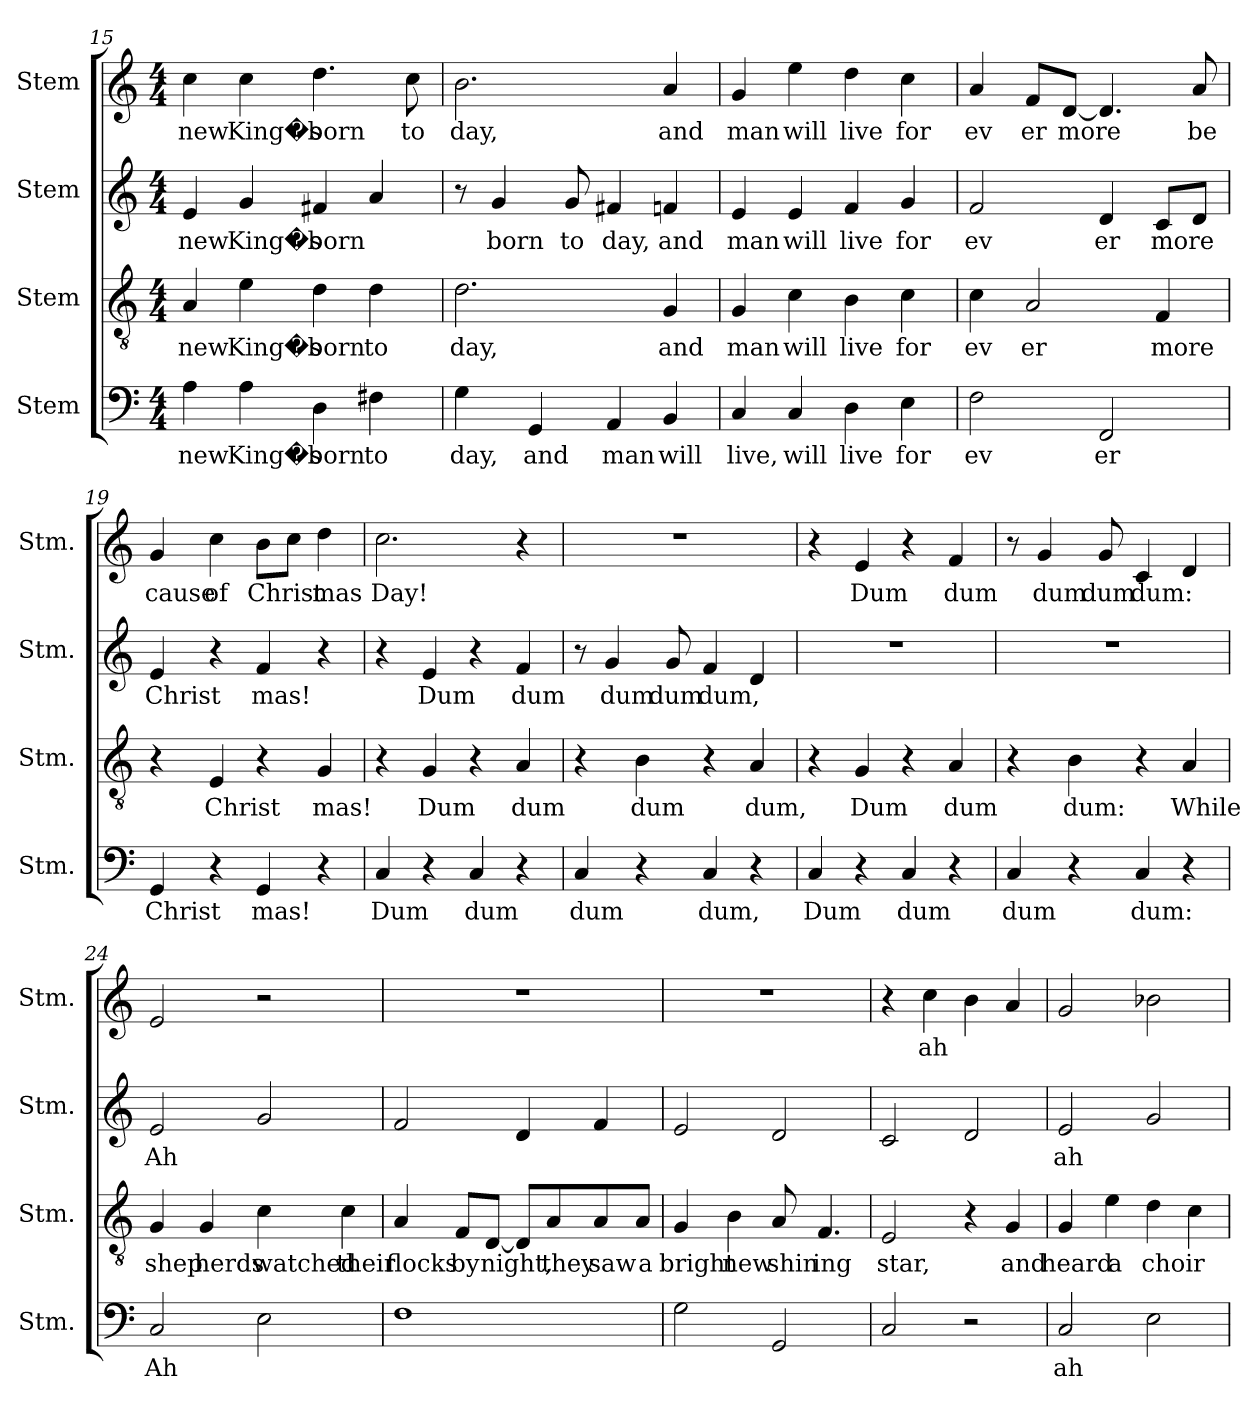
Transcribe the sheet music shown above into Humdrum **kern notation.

**kern	**text	**kern	**text	**kern	**text	**kern	**text
*part4	*part4	*part3	*part3	*part2	*part2	*part1	*part1
*staff4	*staff4	*staff3	*staff3	*staff2	*staff2	*staff1	*staff1
*I"Stem	*	*I"Stem	*	*I"Stem	*	*I"Stem	*
*I'Stm.	*	*I'Stm.	*	*I'Stm.	*	*I'Stm.	*
*clefF4	*	*clefGv2	*	*clefG2	*	*clefG2	*
*k[]	*	*k[]	*	*k[]	*	*k[]	*
*M4/4	*	*M4/4	*	*M4/4	*	*M4/4	*
=15	=15	=15	=15	=15	=15	=15	=15
!	!LO:LY:b	!	!LO:LY:b	!	!LO:LY:b	!	!LO:LY:b
4A\	new	4A/	new	4e/	new	4cc\	new
!	!LO:LY:b	!	!LO:LY:b	!	!LO:LY:b	!	!LO:LY:b
4A\	King�s	4e\	King�s	4g/	King�s	4cc\	King�s
!	!LO:LY:b	!	!LO:LY:b	!	!LO:LY:b	!	!LO:LY:b
4D\	born	4d\	born	4f#X/	born	4.dd\	born
!	!LO:LY:b	!	!LO:LY:b	!	!	!	!
4F#X\	to	4d\	to	4a/	.	.	.
!	!	!	!	!	!	!	!LO:LY:b
.	.	.	.	.	.	8cc\	to
!!LO:LB:g=z
=16	=16	=16	=16	=16	=16	=16	=16
!	!LO:LY:b	!	!LO:LY:b	!	!	!	!LO:LY:b
4G\	day,	2.d\	day,	8r	.	2.b\	day,
!	!	!	!	!	!LO:LY:b	!	!
.	.	.	.	4g/	born	.	.
!	!LO:LY:b	!	!	!	!	!	!
4GG/	and	.	.	.	.	.	.
!	!	!	!	!	!LO:LY:b	!	!
.	.	.	.	8g/	to	.	.
!	!LO:LY:b	!	!	!	!LO:LY:b	!	!
4AA/	man	.	.	4f#X/	day,	.	.
!	!LO:LY:b	!	!LO:LY:b	!	!LO:LY:b	!	!LO:LY:b
4BB/	will	4G/	and	4fn/	and	4a/	and
=17	=17	=17	=17	=17	=17	=17	=17
!	!LO:LY:b	!	!LO:LY:b	!	!LO:LY:b	!	!LO:LY:b
4C/	live,	4G/	man	4e/	man	4g/	man
!	!LO:LY:b	!	!LO:LY:b	!	!LO:LY:b	!	!LO:LY:b
4C/	will	4c\	will	4e/	will	4ee\	will
!	!LO:LY:b	!	!LO:LY:b	!	!LO:LY:b	!	!LO:LY:b
4D\	live	4B\	live	4f/	live	4dd\	live
!	!LO:LY:b	!	!LO:LY:b	!	!LO:LY:b	!	!LO:LY:b
4E\	for	4c\	for	4g/	for	4cc\	for
=18	=18	=18	=18	=18	=18	=18	=18
!	!LO:LY:b	!	!LO:LY:b	!	!LO:LY:b	!	!LO:LY:b
2F\	ev	4c\	ev	2f/	ev	4a/	ev
!	!	!	!LO:LY:b	!	!	!	!LO:LY:b
.	.	2A/	er	.	.	8f/L	er
!	!	!	!	!	!	!	!LO:LY:b
.	.	.	.	.	.	[8d/J	more
!	!LO:LY:b	!	!	!	!LO:LY:b	!	!
2FF/	er	.	.	4d/	er	4.d/]	.
!	!	!	!LO:LY:b	!	!LO:LY:b	!	!
.	.	4F/	more	8c/L	more	.	.
!	!	!	!	!	!	!	!LO:LY:b
.	.	.	.	8d/J	.	8a/	be
!!LO:LB:g=z
=19	=19	=19	=19	=19	=19	=19	=19
!	!LO:LY:b	!	!	!	!LO:LY:b	!	!LO:LY:b
4GG/	Christ	4r	.	4e/	Christ	4g/	cause
!	!	!	!LO:LY:b	!	!	!	!LO:LY:b
4r	.	4E/	Christ	4r	.	4cc\	of
!	!LO:LY:b	!	!	!	!LO:LY:b	!	!LO:LY:b
4GG/	mas!	4r	.	4f/	mas!	8b\L	Christ
.	.	.	.	.	.	8cc\J	.
!	!	!	!LO:LY:b	!	!	!	!LO:LY:b
4r	.	4G/	mas!	4r	.	4dd\	mas
=20	=20	=20	=20	=20	=20	=20	=20
!	!LO:LY:b	!	!	!	!	!	!LO:LY:b
4C/	Dum	4r	.	4r	.	2.cc\	Day!
!	!	!	!LO:LY:b	!	!LO:LY:b	!	!
4r	.	4G/	Dum	4e/	Dum	.	.
!	!LO:LY:b	!	!	!	!	!	!
4C/	dum	4r	.	4r	.	.	.
!	!	!	!LO:LY:b	!	!LO:LY:b	!	!
4r	.	4A/	dum	4f/	dum	4r	.
=21	=21	=21	=21	=21	=21	=21	=21
!	!LO:LY:b	!	!	!	!	!	!
4C/	dum	4r	.	8r	.	1r	.
!	!	!	!	!	!LO:LY:b	!	!
.	.	.	.	4g/	dum	.	.
!	!	!	!LO:LY:b	!	!	!	!
4r	.	4B\	dum	.	.	.	.
!	!	!	!	!	!LO:LY:b	!	!
.	.	.	.	8g/	dum	.	.
!	!LO:LY:b	!	!	!	!LO:LY:b	!	!
4C/	dum,	4r	.	4f/	dum,	.	.
!	!	!	!LO:LY:b	!	!	!	!
4r	.	4A/	dum,	4d/	.	.	.
=22	=22	=22	=22	=22	=22	=22	=22
!	!LO:LY:b	!	!	!	!	!	!
4C/	Dum	4r	.	1r	.	4r	.
!	!	!	!LO:LY:b	!	!	!	!LO:LY:b
4r	.	4G/	Dum	.	.	4e/	Dum
!	!LO:LY:b	!	!	!	!	!	!
4C/	dum	4r	.	.	.	4r	.
!	!	!	!LO:LY:b	!	!	!	!LO:LY:b
4r	.	4A/	dum	.	.	4f/	dum
!!LO:PB:g=z
=23	=23	=23	=23	=23	=23	=23	=23
!	!LO:LY:b	!	!	!	!	!	!
4C/	dum	4r	.	1r	.	8r	.
!	!	!	!	!	!	!	!LO:LY:b
.	.	.	.	.	.	4g/	dum
!	!	!	!LO:LY:b	!	!	!	!
4r	.	4B\	dum:	.	.	.	.
!	!	!	!	!	!	!	!LO:LY:b
.	.	.	.	.	.	8g/	dum
!	!LO:LY:b	!	!	!	!	!	!LO:LY:b
4C/	dum:	4r	.	.	.	4c/	dum:
!	!	!	!LO:LY:b	!	!	!	!
4r	.	4A/	While	.	.	4d/	.
=24	=24	=24	=24	=24	=24	=24	=24
!	!LO:LY:b	!	!LO:LY:b	!	!LO:LY:b	!	!
2C/	Ah	4G/	shep	2e/	Ah	2e/	.
!	!	!	!LO:LY:b	!	!	!	!
.	.	4G/	herds	.	.	.	.
!	!	!	!LO:LY:b	!	!	!	!
2E\	.	4c\	watched	2g/	.	2r	.
!	!	!	!LO:LY:b	!	!	!	!
.	.	4c\	their	.	.	.	.
=25	=25	=25	=25	=25	=25	=25	=25
!	!	!	!LO:LY:b	!	!	!	!
1F	.	4A/	flocks	2f/	.	1r	.
!	!	!	!LO:LY:b	!	!	!	!
.	.	8F/L	by	.	.	.	.
!	!	!	!LO:LY:b	!	!	!	!
.	.	[8D/J	night,	.	.	.	.
.	.	8D/L]	.	4d/	.	.	.
!	!	!	!LO:LY:b	!	!	!	!
.	.	8A/	they	.	.	.	.
!	!	!	!LO:LY:b	!	!	!	!
.	.	8A/	saw	4f/	.	.	.
!	!	!	!LO:LY:b	!	!	!	!
.	.	8A/J	a	.	.	.	.
!!LO:LB:g=z
=26	=26	=26	=26	=26	=26	=26	=26
!	!	!	!LO:LY:b	!	!	!	!
2G\	.	4G/	bright	2e/	.	1r	.
!	!	!	!LO:LY:b	!	!	!	!
.	.	4B\	new	.	.	.	.
!	!	!	!LO:LY:b	!	!	!	!
2GG/	.	8A/	shin	2d/	.	.	.
!	!	!	!LO:LY:b	!	!	!	!
.	.	4.F/	ing	.	.	.	.
=27	=27	=27	=27	=27	=27	=27	=27
!	!	!	!LO:LY:b	!	!	!	!
2C/	.	2E/	star,	2c/	.	4r	.
!	!	!	!	!	!	!	!LO:LY:b
.	.	.	.	.	.	4cc\	ah
2r	.	4r	.	2d/	.	4b\	.
!	!	!	!LO:LY:b	!	!	!	!
.	.	4G/	and	.	.	4a/	.
=28	=28	=28	=28	=28	=28	=28	=28
!	!LO:LY:b	!	!LO:LY:b	!	!LO:LY:b	!	!
2C/	ah	4G/	heard	2e/	ah	2g/	.
!	!	!	!LO:LY:b	!	!	!	!
.	.	4e\	a	.	.	.	.
!	!	!	!LO:LY:b	!	!	!	!
2E\	.	4d\	choir	2g/	.	2b-X\	.
.	.	4c\	.	.	.	.	.
=	=	=	=	=	=	=	=
*-	*-	*-	*-	*-	*-	*-	*-
